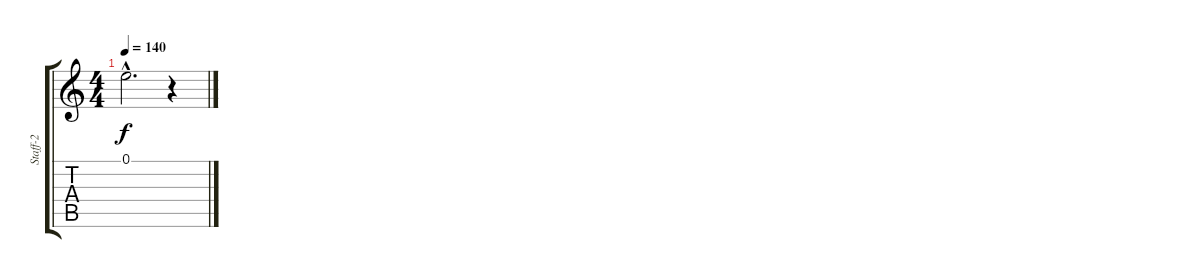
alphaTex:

\track ("Staff-2" "Staff-2") {instrument acousticguitarsteel}
\staff {score tabs}
\tuning (E4 B3 G3 D3 A2 E2) {hide}
\ts (4 4)
\tempo 140
\clef g2
\ks c
0.1{hac t}.2{d dy f} r.4
